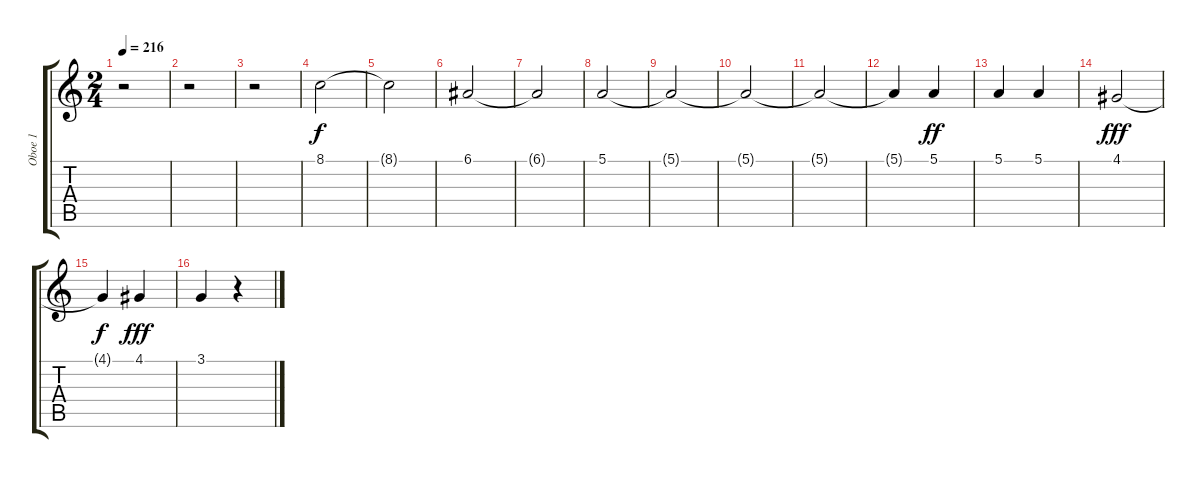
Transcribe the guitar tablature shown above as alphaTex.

\track ("Oboe 1" "Oboe 1") {instrument oboe}
\staff {score tabs}
\tuning (E4 B3 G3 D3 A2 E2) {hide}
\ts (2 4)
\tempo 216
\clef g2
\ks c
r.2{dy fff} |
r.2 |
r.2 |
8.1.2{dy f} |
8.1{t}.2 |
6.1.2 |
6.1{t}.2 |
5.1.2 |
5.1{t}.2 |
5.1{t}.2 |
5.1{t}.2 |
5.1{t}.4 5.1.4{dy ff} |
5.1.4 5.1.4 |
4.1.2{dy fff} |
4.1{t}.4{dy f} 4.1.4{dy fff} |
3.1.4 r.4
